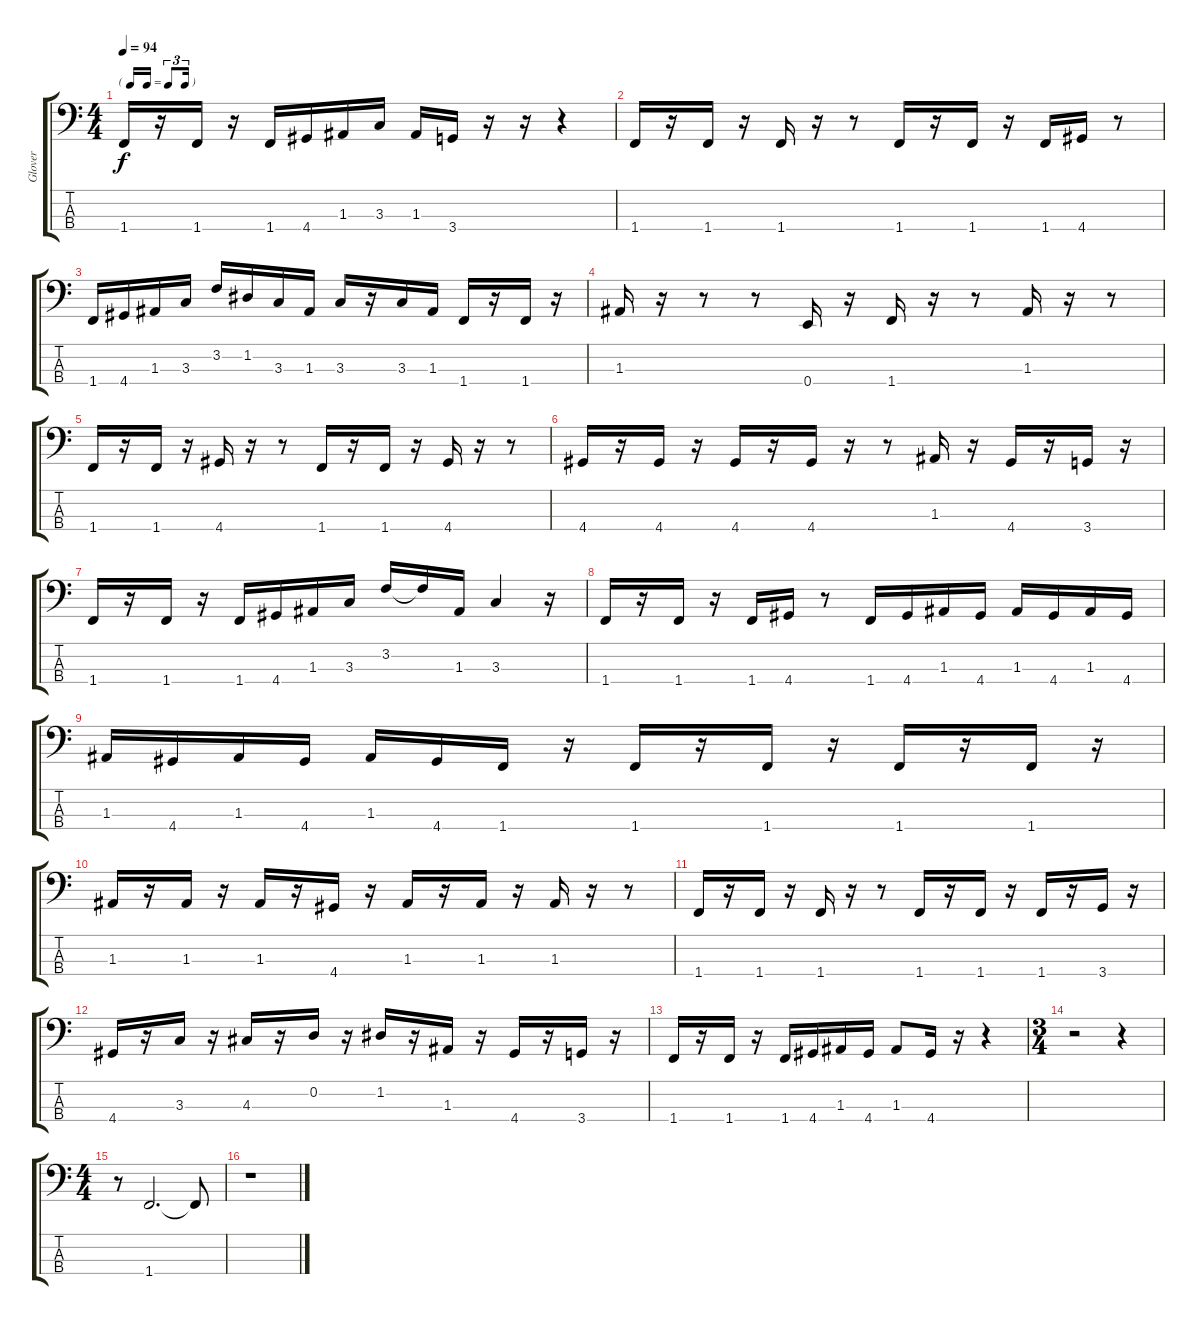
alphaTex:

\track ("Glover" "Glover") {instrument electricbassfinger}
\staff {score tabs}
\tuning (G2 D2 A1 E1) {hide}
\ts (4 4)
\tf triplet16th
\tempo 94
\clef f4
\ks c
1.4.16{dy f} r.16 1.4.16 r.16 1.4.16 4.4.16 1.3.16 3.3.16 1.3.16 3.4.16 r.16 r.16 r.4 |
1.4.16 r.16 1.4.16 r.16 1.4.16 r.16 r.8 1.4.16 r.16 1.4.16 r.16 1.4.16 4.4.16 r.8 |
1.4.16 4.4.16 1.3.16 3.3.16 3.2.16 1.2.16 3.3.16 1.3.16 3.3.16 r.16 3.3.16 1.3.16 1.4.16 r.16 1.4.16 r.16 |
1.3.16 r.16 r.8 r.8 0.4.16 r.16 1.4.16 r.16 r.8 1.3.16 r.16 r.8 |
1.4.16 r.16 1.4.16 r.16 4.4.16 r.16 r.8 1.4.16 r.16 1.4.16 r.16 4.4.16 r.16 r.8 |
4.4.16 r.16 4.4.16 r.16 4.4.16 r.16 4.4.16 r.16 r.8 1.3.16 r.16 4.4.16 r.16 3.4.16 r.16 |
1.4.16 r.16 1.4.16 r.16 1.4.16 4.4.16 1.3.16 3.3.16 3.2.16 3.2{t}.16 1.3.16 3.3.4 r.16 |
1.4.16 r.16 1.4.16 r.16 1.4.16 4.4.16 r.8 1.4.16 4.4.16 1.3.16 4.4.16 1.3.16 4.4.16 1.3.16 4.4.16 |
1.3.16 4.4.16 1.3.16 4.4.16 1.3.16 4.4.16 1.4.16 r.16 1.4.16 r.16 1.4.16 r.16 1.4.16 r.16 1.4.16 r.16 |
1.3.16 r.16 1.3.16 r.16 1.3.16 r.16 4.4.16 r.16 1.3.16 r.16 1.3.16 r.16 1.3.16 r.16 r.8 |
1.4.16 r.16 1.4.16 r.16 1.4.16 r.16 r.8 1.4.16 r.16 1.4.16 r.16 1.4.16 r.16 3.4.16 r.16 |
4.4.16 r.16 3.3.16 r.16 4.3.16 r.16 0.2.16 r.16 1.2.16 r.16 1.3.16 r.16 4.4.16 r.16 3.4.16 r.16 |
1.4.16 r.16 1.4.16 r.16 1.4.16 4.4.16 1.3.16 4.4.16 1.3.8 4.4.16 r.16 r.4 |
\ts (3 4)
r.2 r.4 |
\ts (4 4)
r.8 1.4.2{d} 1.4{t}.8 |
r.1
